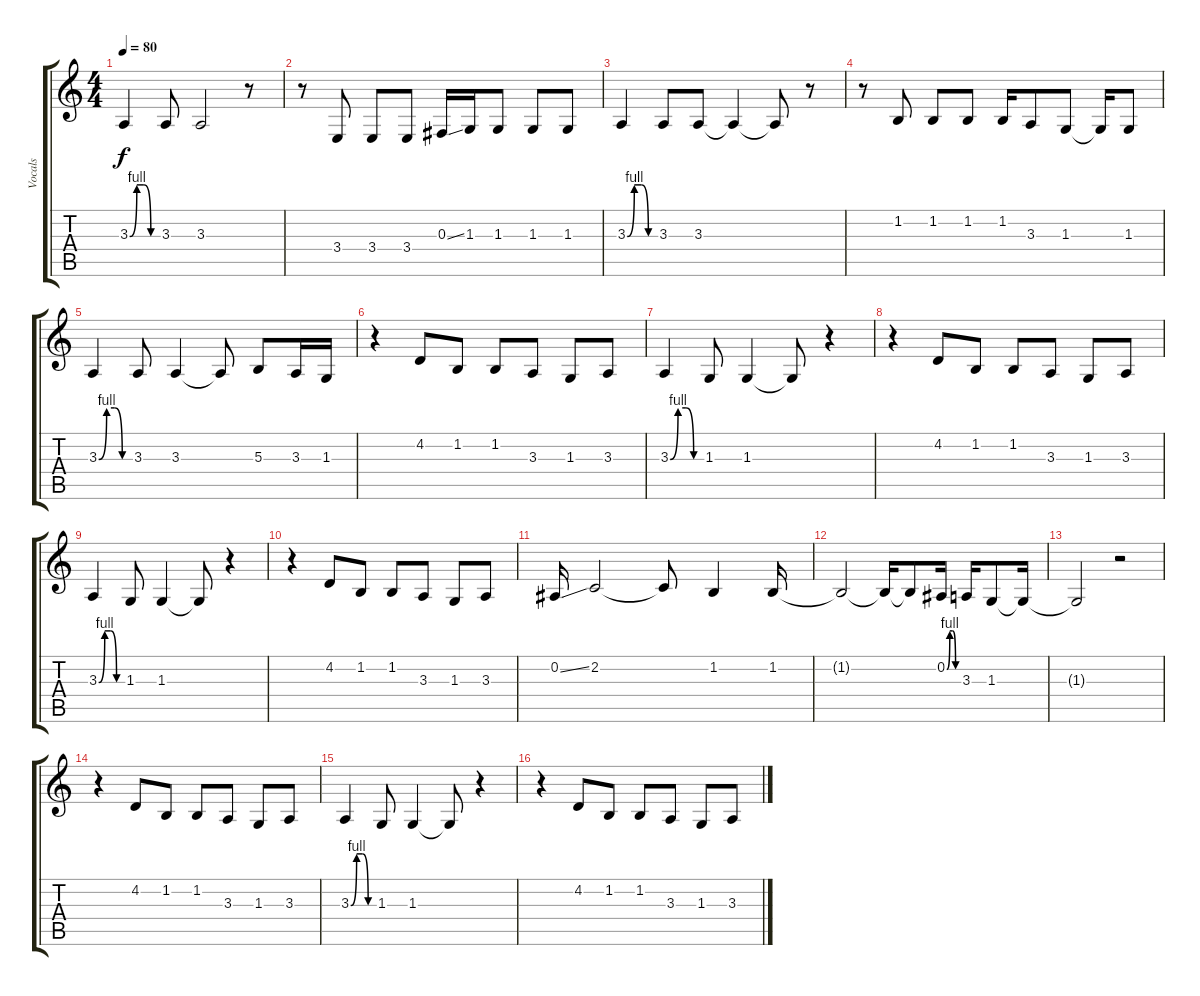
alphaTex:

\track ("Vocals" "Vocals") {instrument lead2sawtooth}
\staff {score tabs}
\tuning (Eb4 Bb3 Gb3 Db3 Ab2 Eb2) {hide}
\ts (4 4)
\tempo 80
\clef g2
\ks c
3.3{be (custom 0 0 15 4 30 4 45 0 60 0)}.4{dy f} 3.3.8 3.3.2 r.8 |
r.8 3.4.8 3.4.8 3.4.8 0.3{ss}.16 1.3.16 1.3.8 1.3.8 1.3.8 |
3.3{be (custom 0 0 15 4 30 4 45 0 60 0)}.4 3.3.8 3.3.8 3.3{t}.4 3.3{t}.8 r.8 |
r.8 1.2.8 1.2.8 1.2.8 1.2.16 3.3.8 1.3.8 1.3{t}.16 1.3.8 |
3.3{be (custom 0 0 15 4 30 4 45 0 60 0)}.4 3.3.8 3.3.4 3.3{t}.8 5.3.8 3.3.16 1.3.16 |
r.4 4.2.8 1.2.8 1.2.8 3.3.8 1.3.8 3.3.8 |
3.3{be (custom 0 0 15 4 30 4 45 0 60 0)}.4 1.3.8 1.3.4 1.3{t}.8 r.4 |
r.4 4.2.8 1.2.8 1.2.8 3.3.8 1.3.8 3.3.8 |
3.3{be (custom 0 0 15 4 30 4 45 0 60 0)}.4 1.3.8 1.3.4 1.3{t}.8 r.4 |
r.4 4.2.8 1.2.8 1.2.8 3.3.8 1.3.8 3.3.8 |
0.2{ss}.16 2.2.2 2.2{t}.8 1.2.4 1.2.16 |
1.2{t}.2 1.2{t}.16 1.2{t}.8 0.2{be (custom 0 0 15 4 30 4 45 0 60 0)}.16 3.3.16 1.3.8 1.3{t}.16 |
1.3{t}.2 r.2 |
r.4 4.2.8 1.2.8 1.2.8 3.3.8 1.3.8 3.3.8 |
3.3{be (custom 0 0 15 4 30 4 45 0 60 0)}.4 1.3.8 1.3.4 1.3{t}.8 r.4 |
r.4 4.2.8 1.2.8 1.2.8 3.3.8 1.3.8 3.3.8
